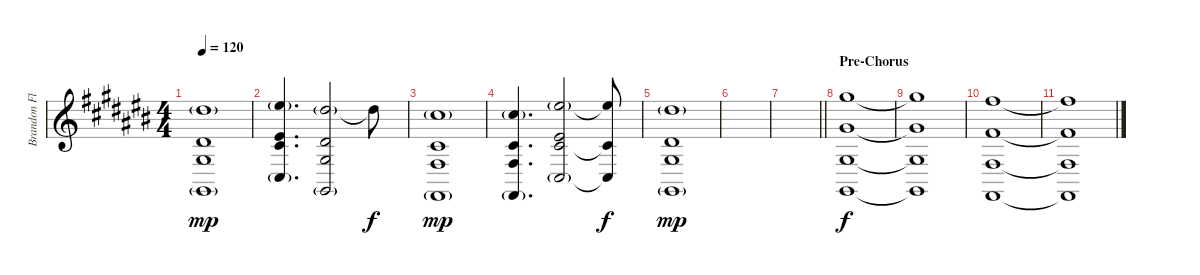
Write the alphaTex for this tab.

\track ("Brandon Flowers' synth" "Brandon Fl") {instrument synthstrings1}
\staff {score}
\tuning (E4 B3 G3 D3 A2 E2) {hide}
\ts (4 4)
\tempo 120
\clef g2
\ks c#
(11.1{g} 8.3 11.5 4.6{g}).1{dy mp} |
(13.1{g} 10.3 11.4 9.6{g}).4{d} (11.1{g} 8.3 11.5 4.6{g}).2 11.1{t}.8{dy f} |
(9.1{g} 6.3 9.5 2.6{g}).1{dy mp} |
(9.1{g} 6.3 9.5 2.6{g}).4{d} (13.1{g} 10.3 11.4 9.6{g}).2 (13.1{t} 11.4{t} 9.6{t}).8{dy f} |
(11.1{g} 8.3 11.5 4.6{g}).1{dy mp} |
|
\barLineRight lightlight
|
\section ("" "Pre-Chorus")
(16.1 9.2 6.4 4.6).1{dy f} |
(16.1{t} 9.2{t} 6.4{t} 4.6{t}).1 |
(14.1 7.2 4.4 2.6).1 |
(14.1{t} 7.2{t} 4.4{t} 2.6{t}).1
